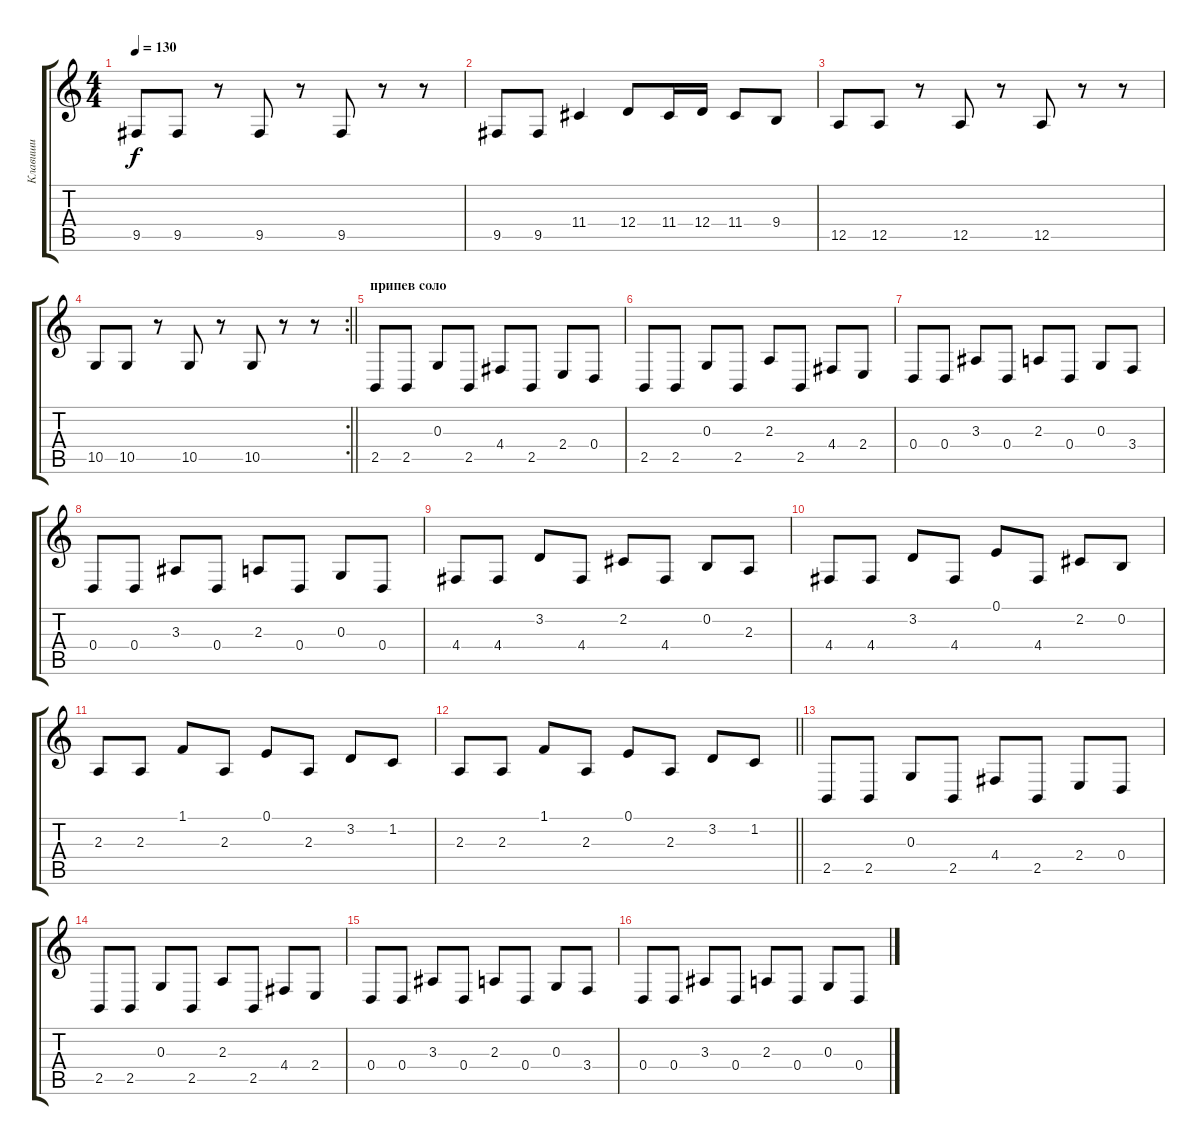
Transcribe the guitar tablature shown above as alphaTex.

\track ("Клавиши" "Клавиши") {instrument lead2sawtooth}
\staff {score tabs}
\tuning (E4 B3 G3 D3 A2 E2) {hide}
\ts (4 4)
\tempo 130
\clef g2
\ks c
9.5.8{dy f} 9.5.8 r.8 9.5.8 r.8 9.5.8 r.8 r.8 |
9.5.8 9.5.8 11.4.4 12.4.8 11.4.16 12.4.16 11.4.8 9.4.8 |
12.5.8 12.5.8 r.8 12.5.8 r.8 12.5.8 r.8 r.8 |
\rc 2
\barLineRight lightlight
10.5.8 10.5.8 r.8 10.5.8 r.8 10.5.8 r.8 r.8 |
\section ("" "припев соло")
2.5.8 2.5.8 0.3.8 2.5.8 4.4.8 2.5.8 2.4.8 0.4.8 |
2.5.8 2.5.8 0.3.8 2.5.8 2.3.8 2.5.8 4.4.8 2.4.8 |
0.4.8 0.4.8 3.3.8 0.4.8 2.3.8 0.4.8 0.3.8 3.4.8 |
0.4.8 0.4.8 3.3.8 0.4.8 2.3.8 0.4.8 0.3.8 0.4.8 |
4.4.8 4.4.8 3.2.8 4.4.8 2.2.8 4.4.8 0.2.8 2.3.8 |
4.4.8 4.4.8 3.2.8 4.4.8 0.1.8 4.4.8 2.2.8 0.2.8 |
2.3.8 2.3.8 1.1.8 2.3.8 0.1.8 2.3.8 3.2.8 1.2.8 |
\barLineRight lightlight
2.3.8 2.3.8 1.1.8 2.3.8 0.1.8 2.3.8 3.2.8 1.2.8 |
2.5.8 2.5.8 0.3.8 2.5.8 4.4.8 2.5.8 2.4.8 0.4.8 |
2.5.8 2.5.8 0.3.8 2.5.8 2.3.8 2.5.8 4.4.8 2.4.8 |
0.4.8 0.4.8 3.3.8 0.4.8 2.3.8 0.4.8 0.3.8 3.4.8 |
0.4.8 0.4.8 3.3.8 0.4.8 2.3.8 0.4.8 0.3.8 0.4.8
